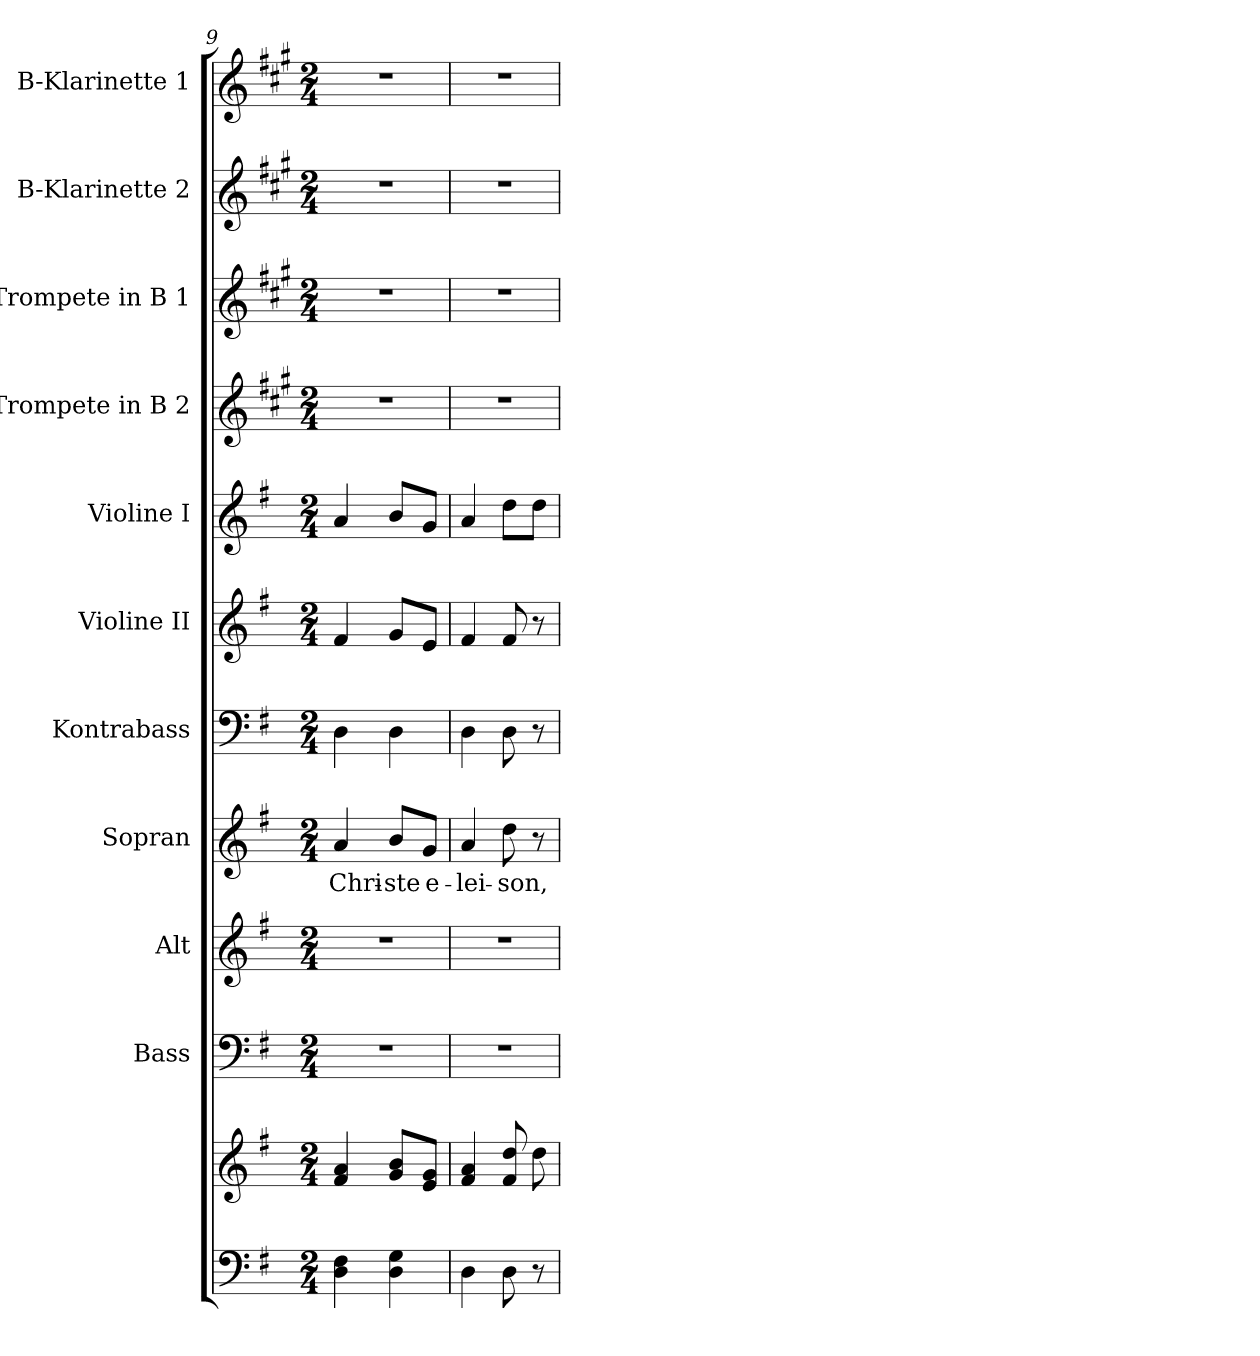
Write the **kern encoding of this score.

**kern	**kern	**kern	**kern	**kern	**text	**kern	**kern	**kern	**kern	**kern	**kern	**kern
*part11	*part11	*part10	*part9	*part8	*part8	*part7	*part6	*part5	*part4	*part3	*part2	*part1
*staff12	*staff11	*staff10	*staff9	*staff8	*staff8	*staff7	*staff6	*staff5	*staff4	*staff3	*staff2	*staff1
*	*	*I"Bass	*I"Alt	*I"Sopran	*	*I"Kontrabass	*I"Violine II	*I"Violine I	*I"Trompete in B 2	*I"Trompete in B 1	*I"B-Klarinette 2	*I"B-Klarinette 1
*	*	*I'B.	*I'A.	*I'S.	*	*I'Kb.	*I'Vl. II	*I'Vl. I	*I'Tr. 2	*I'Tr. 1	*I'B Kl. 2	*I'B Kl. 1
!!LO:PB:g=z
*clefF4	*clefG2	*clefF4	*clefG2	*clefG2	*	*clefF4	*clefG2	*clefG2	*clefG2	*clefG2	*clefG2	*clefG2
*	*	*	*	*	*	*ITrd7c12	*	*	*ITrd1c2	*ITrd1c2	*ITrd1c2	*ITrd1c2
*k[f#]	*k[f#]	*k[f#]	*k[f#]	*k[f#]	*	*k[f#]	*k[f#]	*k[f#]	*k[f#]	*k[f#]	*k[f#]	*k[f#]
*G:	*G:	*G:	*G:	*G:	*	*G:	*G:	*G:	*G:	*G:	*G:	*G:
*M2/4	*M2/4	*M2/4	*M2/4	*M2/4	*	*M2/4	*M2/4	*M2/4	*M2/4	*M2/4	*M2/4	*M2/4
=9	=9	=9	=9	=9	=9	=9	=9	=9	=9	=9	=9	=9
!	!	!	!	!	!LO:LY:b	!	!	!	!	!	!	!
4D\ 4F#\	4f#/ 4a/	2r	2r	4a/	Chri-	4DD\	4f#/	4a/	2r	2r	2r	2r
!	!	!	!	!	!LO:LY:b	!	!	!	!	!	!	!
4D\ 4G\	8g/ 8b/L	.	.	8b/L	-ste	4DD\	8g/L	8b/L	.	.	.	.
!	!	!	!	!	!LO:LY:b	!	!	!	!	!	!	!
.	8e/ 8g/J	.	.	8g/J	e-	.	8e/J	8g/J	.	.	.	.
=10	=10	=10	=10	=10	=10	=10	=10	=10	=10	=10	=10	=10
!	!	!	!	!	!LO:LY:b	!	!	!	!	!	!	!
4D\	4f#/ 4a/	2r	2r	4a/	-lei-	4DD\	4f#/	4a/	2r	2r	2r	2r
!	!	!	!	!	!LO:LY:b	!	!	!	!	!	!	!
8D\	8f#/ 8dd/	.	.	8dd\	-son,	8DD\	8f#/	8dd\L	.	.	.	.
8r	8dd\	.	.	8r	.	8r	8r	8dd\J	.	.	.	.
=	=	=	=	=	=	=	=	=	=	=	=	=
*-	*-	*-	*-	*-	*-	*-	*-	*-	*-	*-	*-	*-
